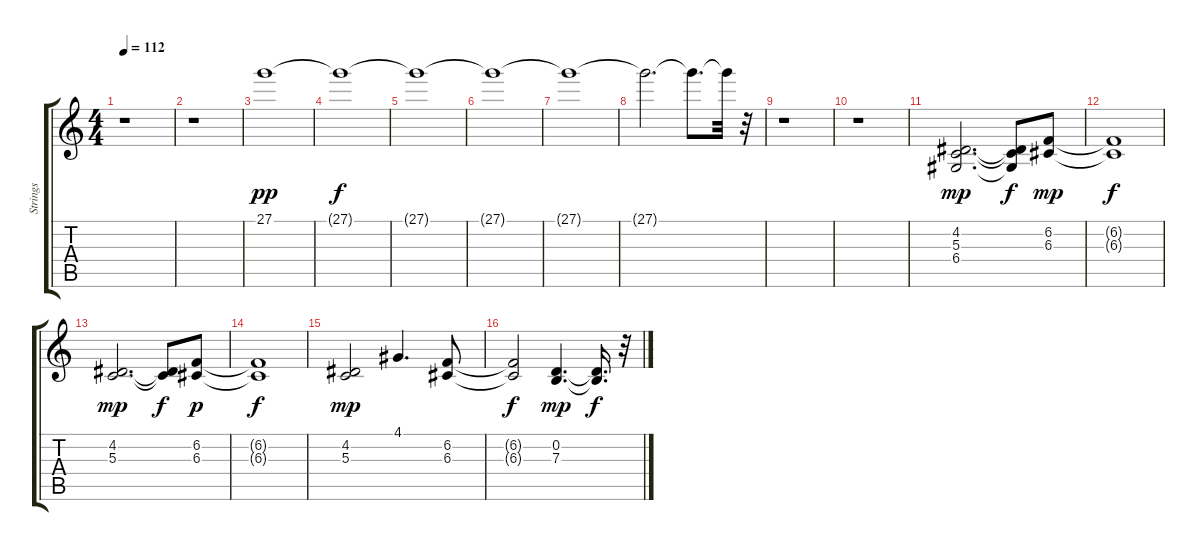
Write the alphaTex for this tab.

\track ("Strings" "Strings") {instrument stringensemble2}
\staff {score tabs}
\tuning (E4 B3 G3 D3 A2 E2) {hide}
\ts (4 4)
\tempo 112
\clef g2
\ks c
r.1{dy f} |
r.1 |
27.1.1{dy pp} |
27.1{t}.1{dy f} |
27.1{t}.1 |
27.1{t}.1 |
27.1{t}.1 |
27.1{t}.2{d} 27.1{t}.8{d} 27.1{t}.32 r.32 |
r.1 |
r.1 |
(4.2 5.3 6.4).2{d dy mp} (4.2{t} 5.3{t} 6.4{t}).8{dy f} (6.2 6.3).8{dy mp} |
(6.2{t} 6.3{t}).1{dy f} |
(4.2 5.3).2{d dy mp} (4.2{t} 5.3{t}).8{dy f} (6.2 6.3).8{dy p} |
(6.2{t} 6.3{t}).1{dy f} |
(4.2 5.3).2{dy mp} 4.1.4{d} (6.2 6.3).8 |
(6.2{t} 6.3{t}).2{dy f} (0.2 7.3).4{d dy mp} (0.2{t} 7.3{t}).16{d dy f} r.32
